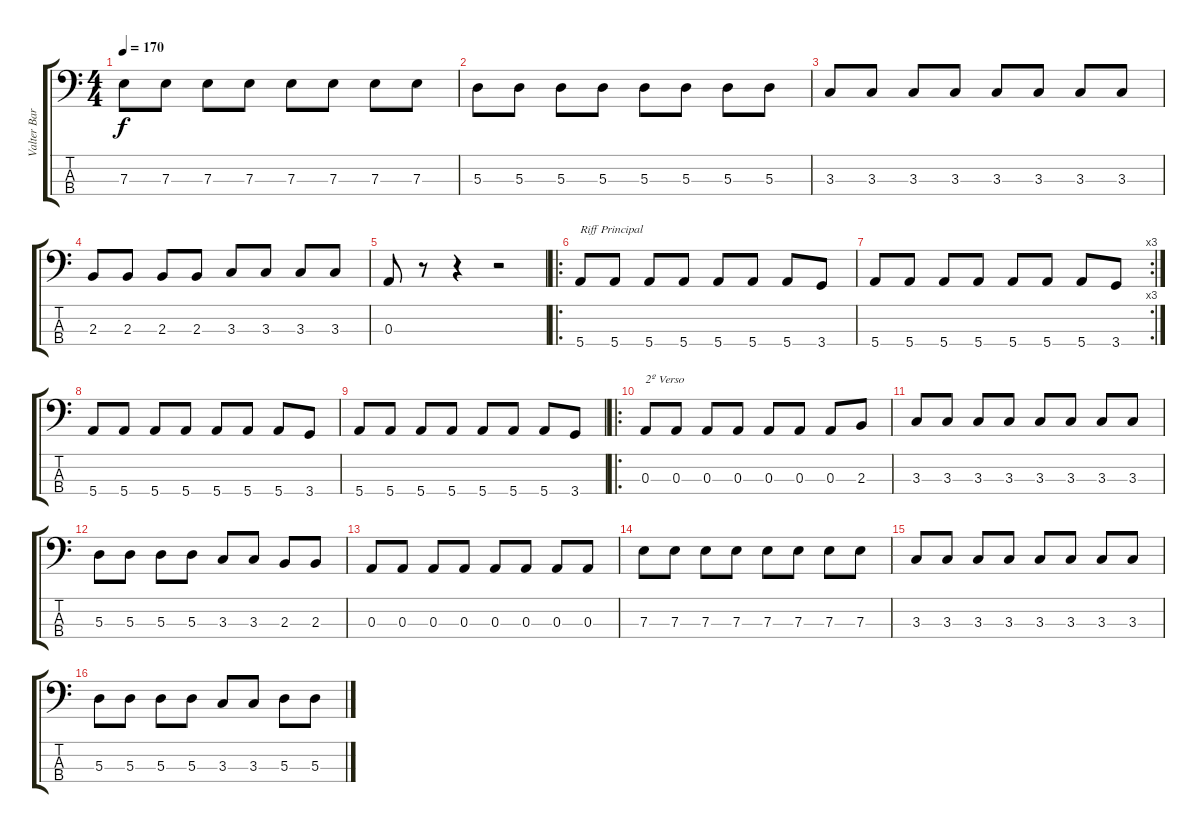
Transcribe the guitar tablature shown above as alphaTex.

\track ("Valter Barros" "Valter Bar") {instrument electricbasspick}
\staff {score tabs}
\tuning (G2 D2 A1 E1) {hide}
\ts (4 4)
\tempo 170
\clef f4
\ks c
7.3.8{dy f} 7.3.8 7.3.8 7.3.8 7.3.8 7.3.8 7.3.8 7.3.8 |
5.3.8 5.3.8 5.3.8 5.3.8 5.3.8 5.3.8 5.3.8 5.3.8 |
3.3.8 3.3.8 3.3.8 3.3.8 3.3.8 3.3.8 3.3.8 3.3.8 |
2.3.8 2.3.8 2.3.8 2.3.8 3.3.8 3.3.8 3.3.8 3.3.8 |
0.3.8 r.8 r.4 r.2 |
\ro
5.4.8{txt "Riff Principal"} 5.4.8 5.4.8 5.4.8 5.4.8 5.4.8 5.4.8 3.4.8 |
\rc 3
5.4.8 5.4.8 5.4.8 5.4.8 5.4.8 5.4.8 5.4.8 3.4.8 |
5.4.8 5.4.8 5.4.8 5.4.8 5.4.8 5.4.8 5.4.8 3.4.8 |
5.4.8 5.4.8 5.4.8 5.4.8 5.4.8 5.4.8 5.4.8 3.4.8 |
\ro
0.3.8{txt "2º Verso"} 0.3.8 0.3.8 0.3.8 0.3.8 0.3.8 0.3.8 2.3.8 |
3.3.8 3.3.8 3.3.8 3.3.8 3.3.8 3.3.8 3.3.8 3.3.8 |
5.3.8 5.3.8 5.3.8 5.3.8 3.3.8 3.3.8 2.3.8 2.3.8 |
0.3.8 0.3.8 0.3.8 0.3.8 0.3.8 0.3.8 0.3.8 0.3.8 |
7.3.8 7.3.8 7.3.8 7.3.8 7.3.8 7.3.8 7.3.8 7.3.8 |
3.3.8 3.3.8 3.3.8 3.3.8 3.3.8 3.3.8 3.3.8 3.3.8 |
5.3.8 5.3.8 5.3.8 5.3.8 3.3.8 3.3.8 5.3.8 5.3.8
